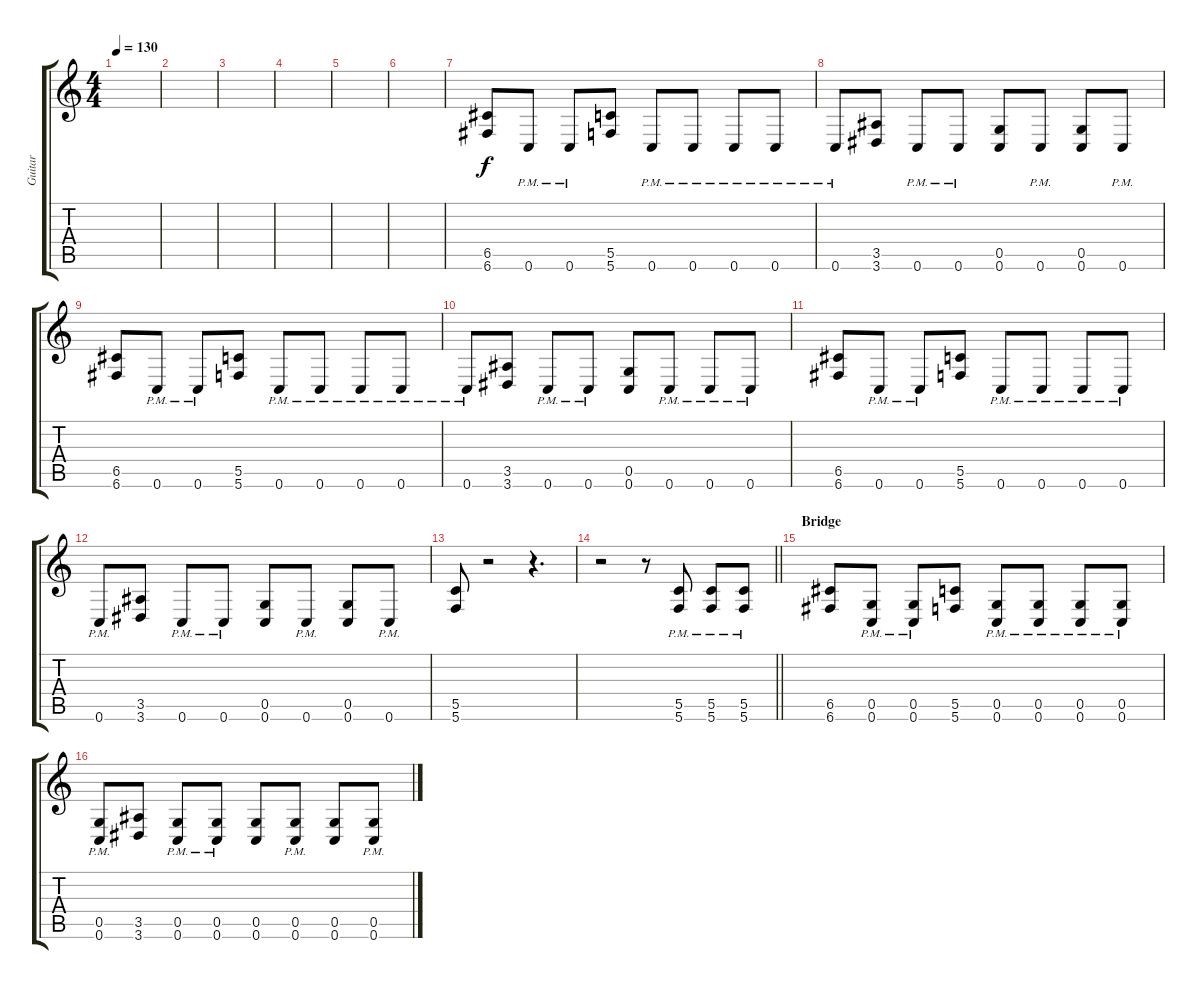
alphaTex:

\track ("Guitar" "Guitar") {instrument distortionguitar}
\staff {score tabs}
\tuning (D4 A3 F3 C3 G2 C2) {hide}
\ts (4 4)
\tempo 130
\clef g2
\ks c
|
|
|
|
|
|
(6.5 6.6).8 0.6{pm}.8 0.6{pm}.8 (5.5 5.6).8 0.6{pm}.8 0.6{pm}.8 0.6{pm}.8 0.6{pm}.8 |
0.6{pm}.8 (3.5 3.6).8 0.6{pm}.8 0.6{pm}.8 (0.5 0.6).8 0.6{pm}.8 (0.5 0.6).8 0.6{pm}.8 |
(6.5 6.6).8 0.6{pm}.8 0.6{pm}.8 (5.5 5.6).8 0.6{pm}.8 0.6{pm}.8 0.6{pm}.8 0.6{pm}.8 |
0.6{pm}.8 (3.5 3.6).8 0.6{pm}.8 0.6{pm}.8 (0.5 0.6).8 0.6{pm}.8 0.6{pm}.8 0.6{pm}.8 |
(6.5 6.6).8 0.6{pm}.8 0.6{pm}.8 (5.5 5.6).8 0.6{pm}.8 0.6{pm}.8 0.6{pm}.8 0.6{pm}.8 |
0.6{pm}.8 (3.5 3.6).8 0.6{pm}.8 0.6{pm}.8 (0.5 0.6).8 0.6{pm}.8 (0.5 0.6).8 0.6{pm}.8 |
(5.5 5.6).8 r.2 r.4{d} |
\barLineRight lightlight
r.2 r.8 (5.5{pm} 5.6{pm}).8 (5.5{pm} 5.6{pm}).8 (5.5{pm} 5.6{pm}).8 |
\section ("" "Bridge")
(6.5 6.6).8 (0.5{pm} 0.6{pm}).8 (0.5{pm} 0.6{pm}).8 (5.5 5.6).8 (0.5{pm} 0.6{pm}).8 (0.5{pm} 0.6{pm}).8 (0.5{pm} 0.6{pm}).8 (0.5{pm} 0.6{pm}).8 |
(0.5{pm} 0.6{pm}).8 (3.5 3.6).8 (0.5{pm} 0.6{pm}).8 (0.5{pm} 0.6{pm}).8 (0.5 0.6).8 (0.5{pm} 0.6{pm}).8 (0.5 0.6).8 (0.5{pm} 0.6{pm}).8
